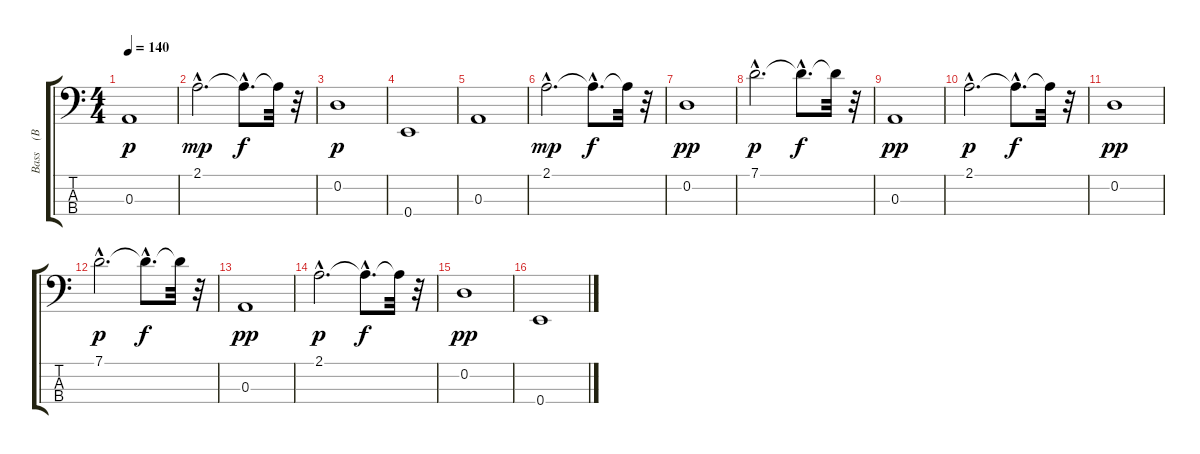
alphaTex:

\track ("Bass    (BB)" "Bass    (B") {instrument acousticbass}
\staff {score tabs}
\tuning (G2 D2 A1 E1) {hide}
\ts (4 4)
\tempo 140
\clef f4
\ks c
0.3.1{dy p} |
2.1{hac}.2{d dy mp} 2.1{hac t}.8{d dy f} 2.1{t}.32 r.32 |
0.2.1{dy p} |
0.4.1 |
0.3.1 |
2.1{hac}.2{d dy mp} 2.1{hac t}.8{d dy f} 2.1{t}.32 r.32 |
0.2.1{dy pp} |
7.1{hac}.2{d dy p} 7.1{hac t}.8{d dy f} 7.1{t}.32 r.32 |
0.3.1{dy pp} |
2.1{hac}.2{d dy p} 2.1{hac t}.8{d dy f} 2.1{t}.32 r.32 |
0.2.1{dy pp} |
7.1{hac}.2{d dy p} 7.1{hac t}.8{d dy f} 7.1{t}.32 r.32 |
0.3.1{dy pp} |
2.1{hac}.2{d dy p} 2.1{hac t}.8{d dy f} 2.1{t}.32 r.32 |
0.2.1{dy pp} |
0.4.1
